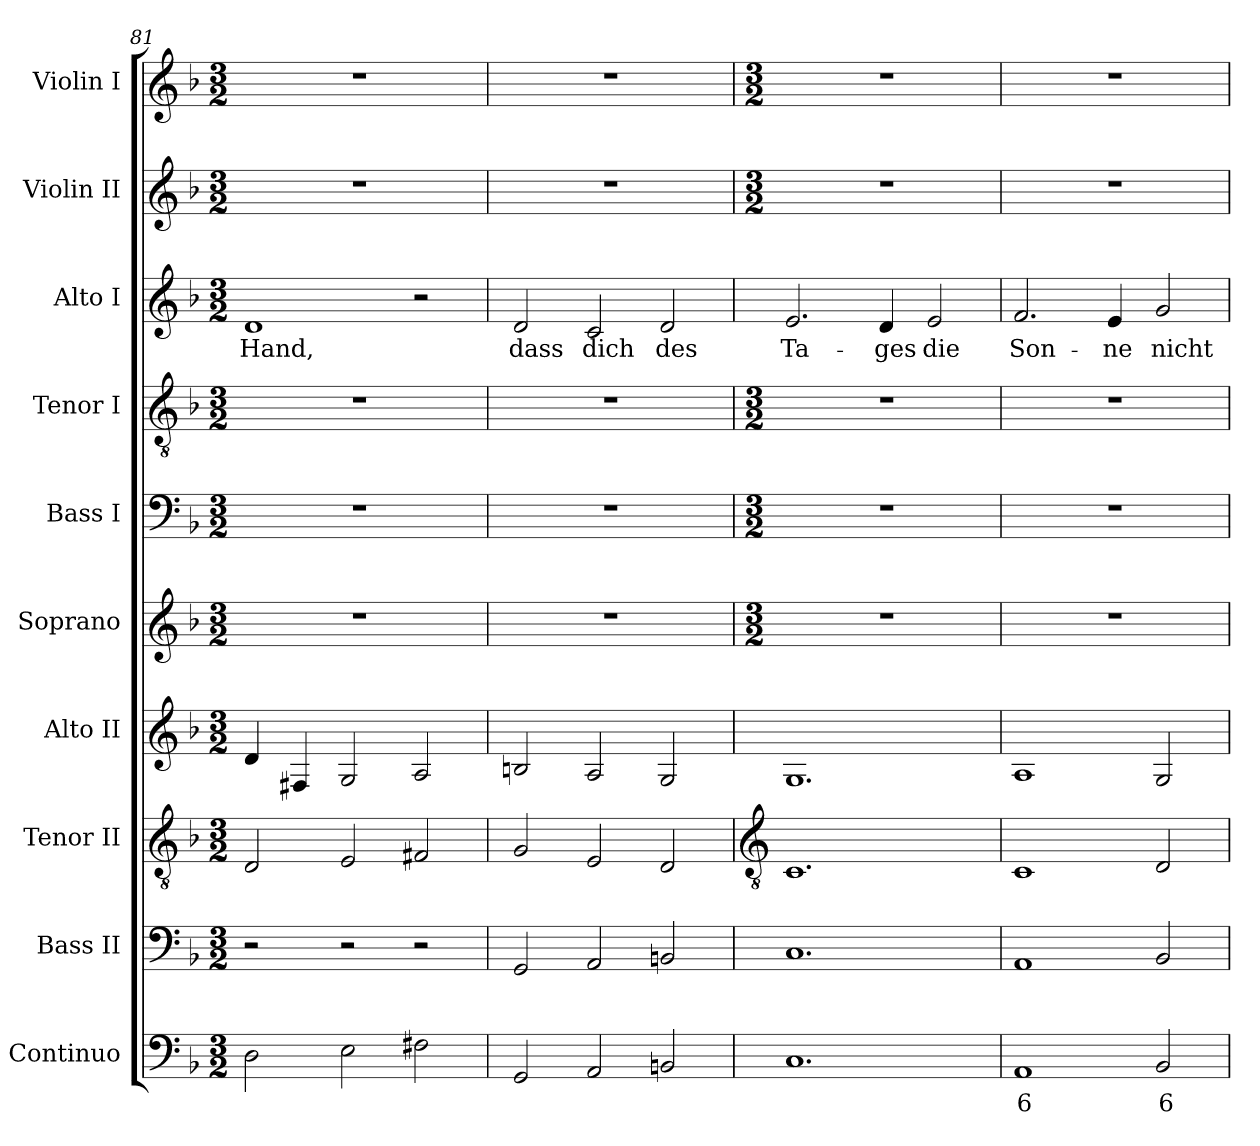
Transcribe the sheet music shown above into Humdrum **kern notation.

**kern	**text	**kern	**kern	**kern	**kern	**kern	**kern	**kern	**text	**kern	**kern
*part10	*part10	*part9	*part8	*part7	*part6	*part5	*part4	*part3	*part3	*part2	*part1
*staff10	*staff10	*staff9	*staff8	*staff7	*staff6	*staff5	*staff4	*staff3	*staff3	*staff2	*staff1
*I"Continuo	*	*I"Bass II	*I"Tenor II	*I"Alto II	*I"Soprano	*I"Bass I	*I"Tenor I	*I"Alto I	*	*I"Violin II	*I"Violin I
*	*	*I'B	*I'T	*I'A	*I'S	*I'B	*I'T	*I'A	*	*I'Vln	*I'Vln
*clefF4	*	*clefF4	*clefGv2	*clefG2	*clefG2	*clefF4	*clefGv2	*clefG2	*	*clefG2	*clefG2
*k[b-]	*	*k[b-]	*k[b-]	*k[b-]	*k[b-]	*k[b-]	*k[b-]	*k[b-]	*	*k[b-]	*k[b-]
*F:	*	*F:	*F:	*F:	*F:	*F:	*F:	*F:	*	*F:	*F:
*M3/2	*	*M3/2	*M3/2	*M3/2	*M3/2	*M3/2	*M3/2	*M3/2	*	*M3/2	*M3/2
=81	=81	=81	=81	=81	=81	=81	=81	=81	=81	=81	=81
!	!	!	!	!	!	!	!	!	!LO:LY:b	!	!
2D	.	2r	2D	4d	1.r	1.r	1.r	1d	Hand,	1.r	1.r
.	.	.	.	4F#X	.	.	.	.	.	.	.
2E	.	2r	2E	2G	.	.	.	.	.	.	.
2F#X	.	2r	2F#X	2A	.	.	.	2r	.	.	.
=82	=82	=82	=82	=82	=82	=82	=82	=82	=82	=82	=82
!	!	!	!	!	!	!	!	!	!LO:LY:b	!	!
2GG	.	2GG	2G	2Bn	1.r	1.r	1.r	2d	dass	1.r	1.r
!	!	!	!	!	!	!	!	!	!LO:LY:b	!	!
2AA	.	2AA	2E	2A	.	.	.	2c	dich	.	.
!	!	!	!	!	!	!	!	!	!LO:LY:b	!	!
2BBn	.	2BBn	2D	2G	.	.	.	2d	des	.	.
!!LO:LB:g=z
=83	=83	=83	=83	=83	=83	=83	=83	=83	=83	=83	=83
*	*	*	*clefGv2	*	*	*	*	*	*	*	*
*	*	*	*	*	*M3/2	*M3/2	*M3/2	*	*	*M3/2	*M3/2
!	!	!	!	!	!	!	!	!	!LO:LY:b	!	!
1.C	.	1.C	1.C	1.G	1.r	1.r	1.r	2.e	Ta-	1.r	1.r
!	!	!	!	!	!	!	!	!	!LO:LY:b	!	!
.	.	.	.	.	.	.	.	4d	-ges	.	.
!	!	!	!	!	!	!	!	!	!LO:LY:b	!	!
.	.	.	.	.	.	.	.	2e	die	.	.
=84	=84	=84	=84	=84	=84	=84	=84	=84	=84	=84	=84
!	!LO:LY:b	!	!	!	!	!	!	!	!LO:LY:b	!	!
1AA	6	1AA	1C	1A	1.r	1.r	1.r	2.f	Son-	1.r	1.r
!	!	!	!	!	!	!	!	!	!LO:LY:b	!	!
.	.	.	.	.	.	.	.	4e	-ne	.	.
!	!LO:LY:b	!	!	!	!	!	!	!	!LO:LY:b	!	!
2BB-	6	2BB-	2D	2G	.	.	.	2g	nicht	.	.
=	=	=	=	=	=	=	=	=	=	=	=
*-	*-	*-	*-	*-	*-	*-	*-	*-	*-	*-	*-
